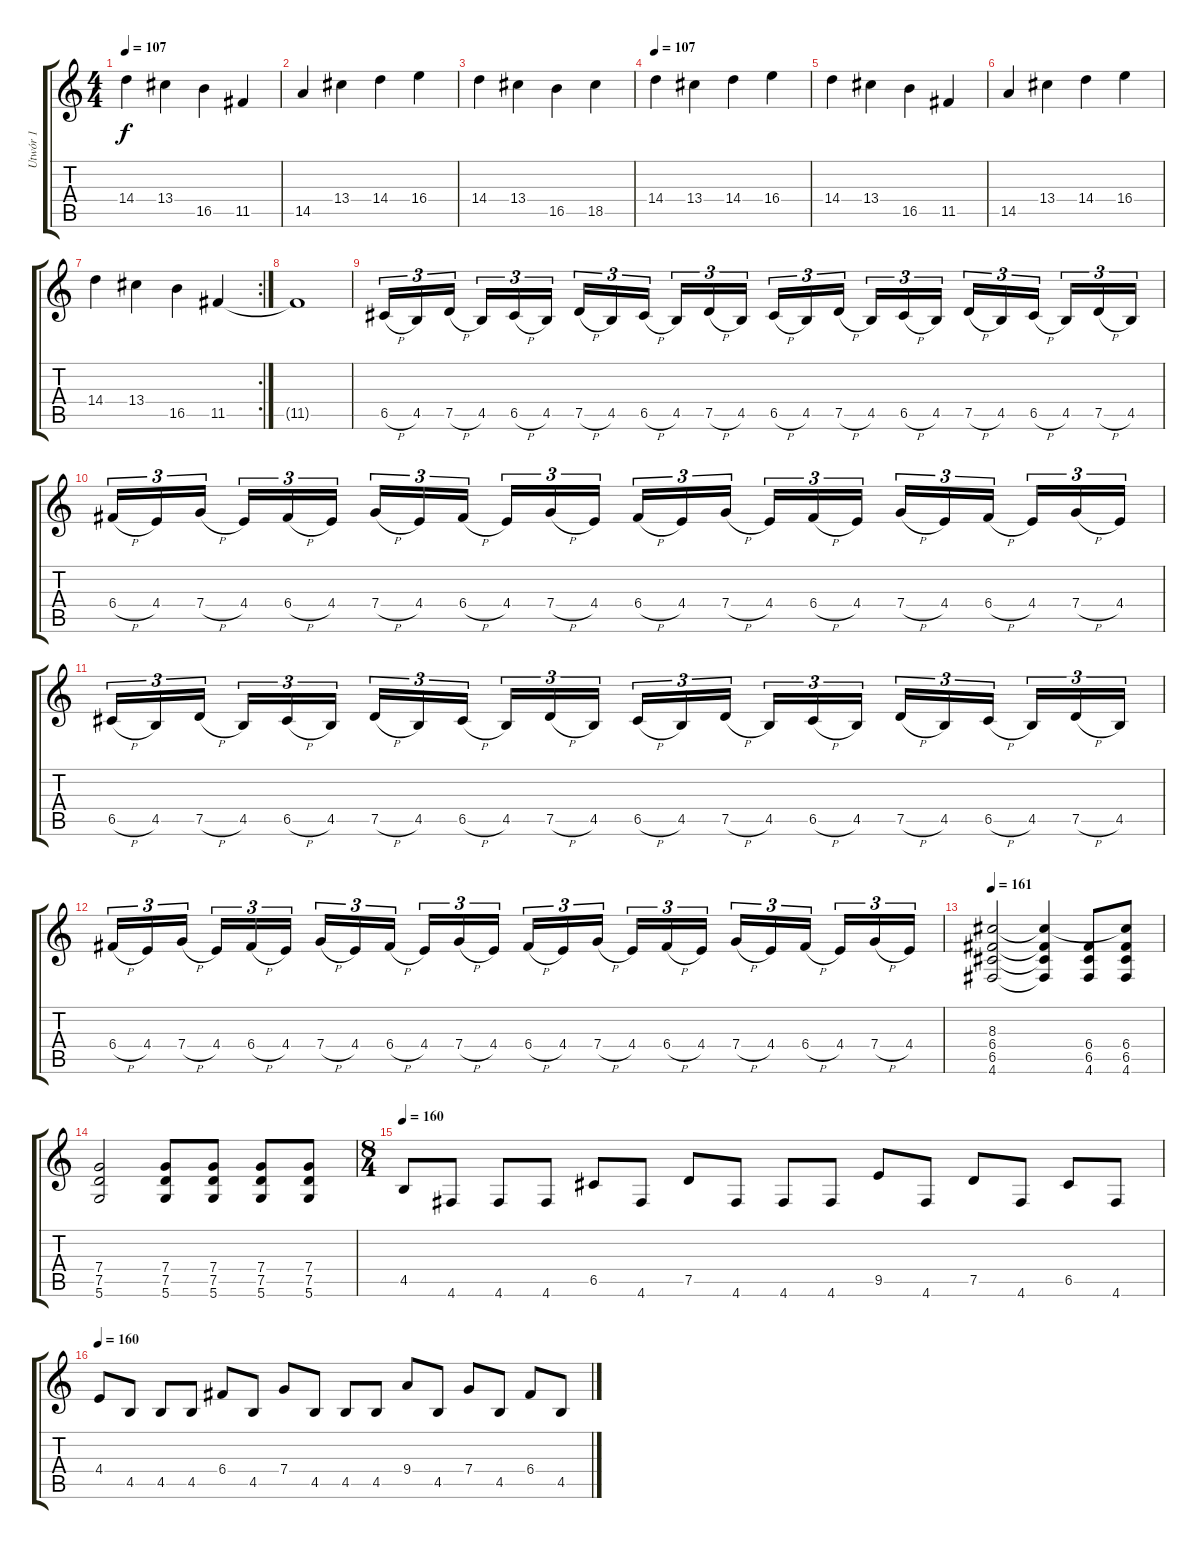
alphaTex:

\track ("Utwór 1" "Utwór 1") {instrument distortionguitar}
\staff {score tabs}
\tuning (D4 A3 F3 C3 G2 D2) {hide}
\ts (4 4)
\tempo 107
\clef g2
\ks c
14.4.4{dy f} 13.4.4 16.5.4 11.5.4 |
14.5.4 13.4.4 14.4.4 16.4.4 |
14.4.4 13.4.4 16.5.4 18.5.4 |
\tempo 107
14.4.4{volume 8 instrument distortionguitar} 13.4.4 14.4.4 16.4.4 |
14.4.4 13.4.4 16.5.4 11.5.4 |
14.5.4 13.4.4 14.4.4 16.4.4 |
\rc 2
14.4.4 13.4.4 16.5.4 11.5.4 |
11.5{t}.1 |
6.5{h}.16{tu (3 2) volume 13 instrument distortionguitar} 4.5.16{tu (3 2)} 7.5{h}.16{tu (3 2)} 4.5.16{tu (3 2)} 6.5{h}.16{tu (3 2)} 4.5.16{tu (3 2)} 7.5{h}.16{tu (3 2)} 4.5.16{tu (3 2)} 6.5{h}.16{tu (3 2)} 4.5.16{tu (3 2)} 7.5{h}.16{tu (3 2)} 4.5.16{tu (3 2)} 6.5{h}.16{tu (3 2)} 4.5.16{tu (3 2)} 7.5{h}.16{tu (3 2)} 4.5.16{tu (3 2)} 6.5{h}.16{tu (3 2)} 4.5.16{tu (3 2)} 7.5{h}.16{tu (3 2)} 4.5.16{tu (3 2)} 6.5{h}.16{tu (3 2)} 4.5.16{tu (3 2)} 7.5{h}.16{tu (3 2)} 4.5.16{tu (3 2)} |
6.4{h}.16{tu (3 2)} 4.4.16{tu (3 2)} 7.4{h}.16{tu (3 2)} 4.4.16{tu (3 2)} 6.4{h}.16{tu (3 2)} 4.4.16{tu (3 2)} 7.4{h}.16{tu (3 2)} 4.4.16{tu (3 2)} 6.4{h}.16{tu (3 2)} 4.4.16{tu (3 2)} 7.4{h}.16{tu (3 2)} 4.4.16{tu (3 2)} 6.4{h}.16{tu (3 2)} 4.4.16{tu (3 2)} 7.4{h}.16{tu (3 2)} 4.4.16{tu (3 2)} 6.4{h}.16{tu (3 2)} 4.4.16{tu (3 2)} 7.4{h}.16{tu (3 2)} 4.4.16{tu (3 2)} 6.4{h}.16{tu (3 2)} 4.4.16{tu (3 2)} 7.4{h}.16{tu (3 2)} 4.4.16{tu (3 2)} |
6.5{h}.16{tu (3 2)} 4.5.16{tu (3 2)} 7.5{h}.16{tu (3 2)} 4.5.16{tu (3 2)} 6.5{h}.16{tu (3 2)} 4.5.16{tu (3 2)} 7.5{h}.16{tu (3 2)} 4.5.16{tu (3 2)} 6.5{h}.16{tu (3 2)} 4.5.16{tu (3 2)} 7.5{h}.16{tu (3 2)} 4.5.16{tu (3 2)} 6.5{h}.16{tu (3 2)} 4.5.16{tu (3 2)} 7.5{h}.16{tu (3 2)} 4.5.16{tu (3 2)} 6.5{h}.16{tu (3 2)} 4.5.16{tu (3 2)} 7.5{h}.16{tu (3 2)} 4.5.16{tu (3 2)} 6.5{h}.16{tu (3 2)} 4.5.16{tu (3 2)} 7.5{h}.16{tu (3 2)} 4.5.16{tu (3 2)} |
6.4{h}.16{tu (3 2)} 4.4.16{tu (3 2)} 7.4{h}.16{tu (3 2)} 4.4.16{tu (3 2)} 6.4{h}.16{tu (3 2)} 4.4.16{tu (3 2)} 7.4{h}.16{tu (3 2)} 4.4.16{tu (3 2)} 6.4{h}.16{tu (3 2)} 4.4.16{tu (3 2)} 7.4{h}.16{tu (3 2)} 4.4.16{tu (3 2)} 6.4{h}.16{tu (3 2)} 4.4.16{tu (3 2)} 7.4{h}.16{tu (3 2)} 4.4.16{tu (3 2)} 6.4{h}.16{tu (3 2)} 4.4.16{tu (3 2)} 7.4{h}.16{tu (3 2)} 4.4.16{tu (3 2)} 6.4{h}.16{tu (3 2)} 4.4.16{tu (3 2)} 7.4{h}.16{tu (3 2)} 4.4.16{tu (3 2)} |
\tempo 161
(8.3 6.4 6.5 4.6).2 (8.3{t} 6.4{t} 6.5{t} 4.6{t}).4 (6.4 6.5 4.6).8 (8.3{t} 6.4 6.5 4.6).8 |
(7.4 7.5 5.6).2 (7.4 7.5 5.6).8 (7.4 7.5 5.6).8 (7.4 7.5 5.6).8 (7.4 7.5 5.6).8 |
\ts (8 4)
\tempo 160
4.5.8 4.6.8 4.6.8 4.6.8 6.5.8 4.6.8 7.5.8 4.6.8 4.6.8 4.6.8 9.5.8 4.6.8 7.5.8 4.6.8 6.5.8 4.6.8 |
\tempo 160
4.4.8 4.5.8 4.5.8 4.5.8 6.4.8 4.5.8 7.4.8 4.5.8 4.5.8 4.5.8 9.4.8 4.5.8 7.4.8 4.5.8 6.4.8 4.5.8
